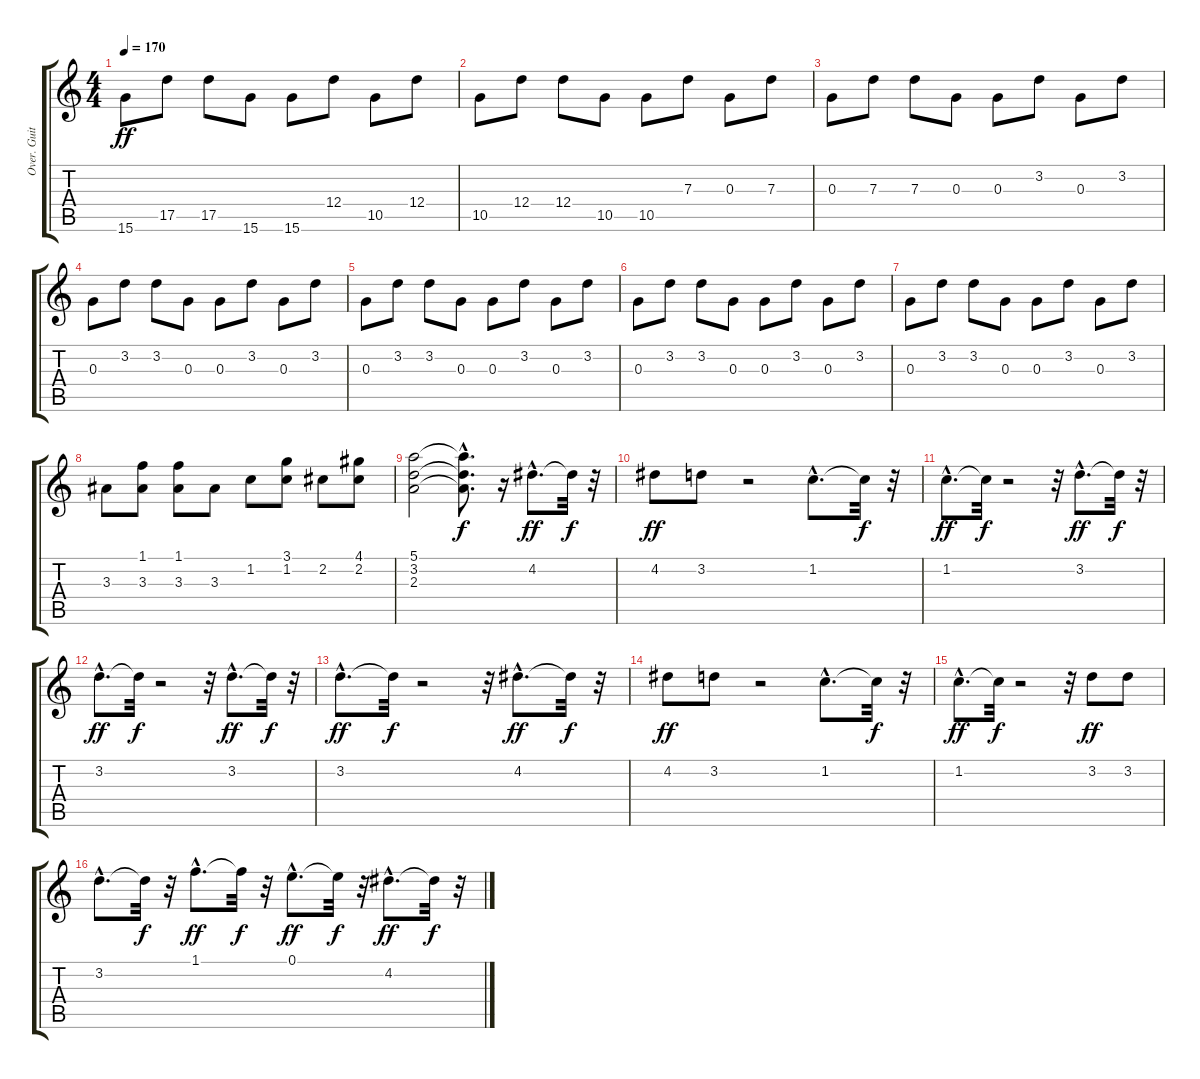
\track ("Over. Guitar 1" "Over. Guit") {instrument overdrivenguitar}
\staff {score tabs}
\tuning (E4 B3 G3 D3 A2 E2) {hide}
\ts (4 4)
\tempo 170
\clef g2
\ks c
15.6.8{dy ff} 17.5.8 17.5.8 15.6.8 15.6.8 12.4.8 10.5.8 12.4.8 |
10.5.8 12.4.8 12.4.8 10.5.8 10.5.8 7.3.8 0.3.8 7.3.8 |
0.3.8 7.3.8 7.3.8 0.3.8 0.3.8 3.2.8 0.3.8 3.2.8 |
0.3.8 3.2.8 3.2.8 0.3.8 0.3.8 3.2.8 0.3.8 3.2.8 |
0.3.8 3.2.8 3.2.8 0.3.8 0.3.8 3.2.8 0.3.8 3.2.8 |
0.3.8 3.2.8 3.2.8 0.3.8 0.3.8 3.2.8 0.3.8 3.2.8 |
0.3.8 3.2.8 3.2.8 0.3.8 0.3.8 3.2.8 0.3.8 3.2.8 |
3.3.8 (1.1 3.3).8 (1.1 3.3).8 3.3.8 1.2.8 (3.1 1.2).8 2.2.8 (4.1 2.2).8 |
(5.1 3.2 2.3).2 (5.1{hac t} 3.2{hac t} 2.3{hac t}).8{d dy f} r.16 4.2{hac}.8{d dy ff} 4.2{t}.32{dy f} r.32 |
4.2.8{dy ff} 3.2.8 r.2 1.2{hac}.8{d} 1.2{t}.32{dy f} r.32 |
1.2{hac}.8{d dy ff} 1.2{t}.32{dy f} r.2 r.32 3.2{hac}.8{d dy ff} 3.2{t}.32{dy f} r.32 |
3.2{hac}.8{d dy ff} 3.2{t}.32{dy f} r.2 r.32 3.2{hac}.8{d dy ff} 3.2{t}.32{dy f} r.32 |
3.2{hac}.8{d dy ff} 3.2{t}.32{dy f} r.2 r.32 4.2{hac}.8{d dy ff} 4.2{t}.32{dy f} r.32 |
4.2.8{dy ff} 3.2.8 r.2 1.2{hac}.8{d} 1.2{t}.32{dy f} r.32 |
1.2{hac}.8{d dy ff} 1.2{t}.32{dy f} r.2 r.32 3.2.8{dy ff} 3.2.8 |
3.2{hac}.8{d} 3.2{t}.32{dy f} r.32 1.1{hac}.8{d dy ff} 1.1{t}.32{dy f} r.32 0.1{hac}.8{d dy ff} 0.1{t}.32{dy f} r.32 4.2{hac}.8{d dy ff} 4.2{t}.32{dy f} r.32
